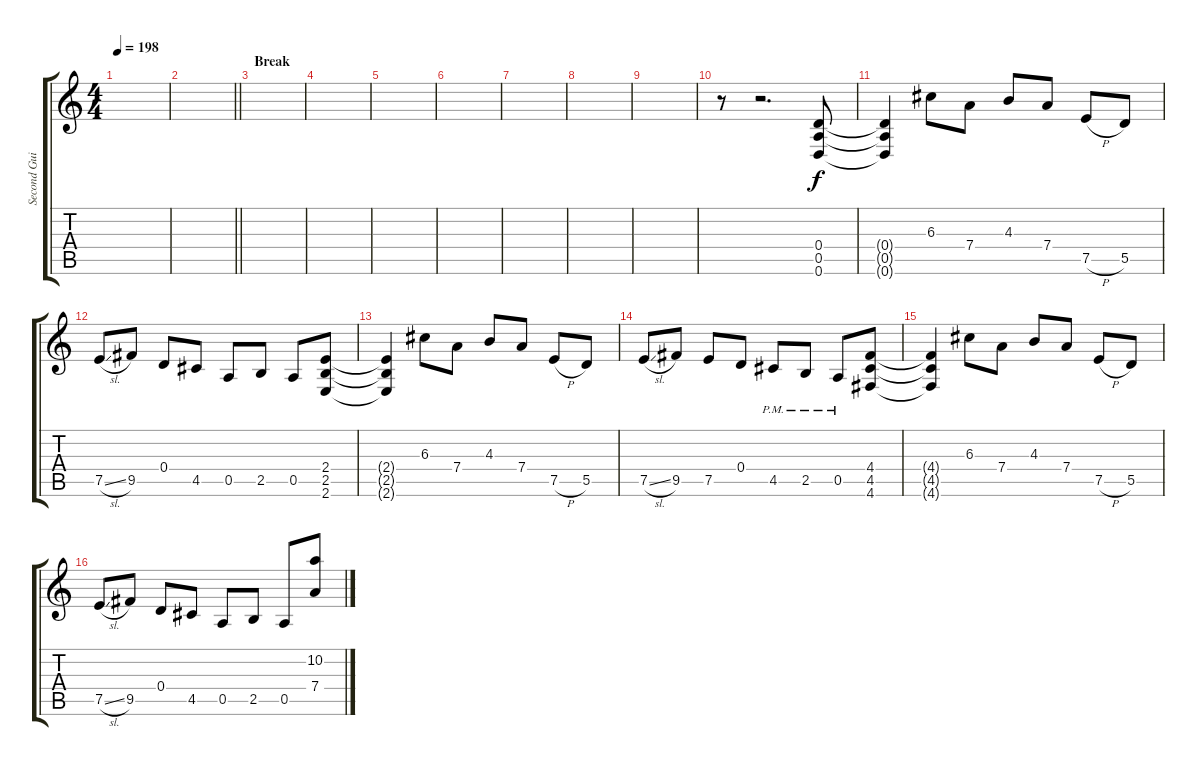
\track ("Second Guitar" "Second Gui") {instrument overdrivenguitar}
\staff {score tabs}
\tuning (E4 B3 G3 D3 A2 D2) {hide}
\ts (4 4)
\tempo 198
\clef g2
\ks c
|
\barLineRight lightlight
|
\section ("" "Break")
|
|
|
|
|
|
|
r.8 r.2{d} (0.4 0.5 0.6).8{balance 2} |
(0.4{t} 0.5{t} 0.6{t}).4 6.3.8 7.4.8 4.3.8 7.4.8 7.5{h}.8 5.5.8 |
7.5{sl}.8 9.5.8 0.4.8 4.5.8 0.5.8 2.5.8 0.5.8 (2.4 2.5 2.6).8 |
(2.4{t} 2.5{t} 2.6{t}).4 6.3.8 7.4.8 4.3.8 7.4.8 7.5{h}.8 5.5.8 |
7.5{sl}.8 9.5.8 7.5.8 0.4.8 4.5{pm}.8 2.5{pm}.8 0.5{pm}.8 (4.4 4.5 4.6).8 |
(4.4{t} 4.5{t} 4.6{t}).4 6.3.8 7.4.8 4.3.8 7.4.8 7.5{h}.8 5.5.8 |
7.5{sl}.8 9.5.8 0.4.8 4.5.8 0.5.8 2.5.8 0.5.8 (10.2 7.4).8
